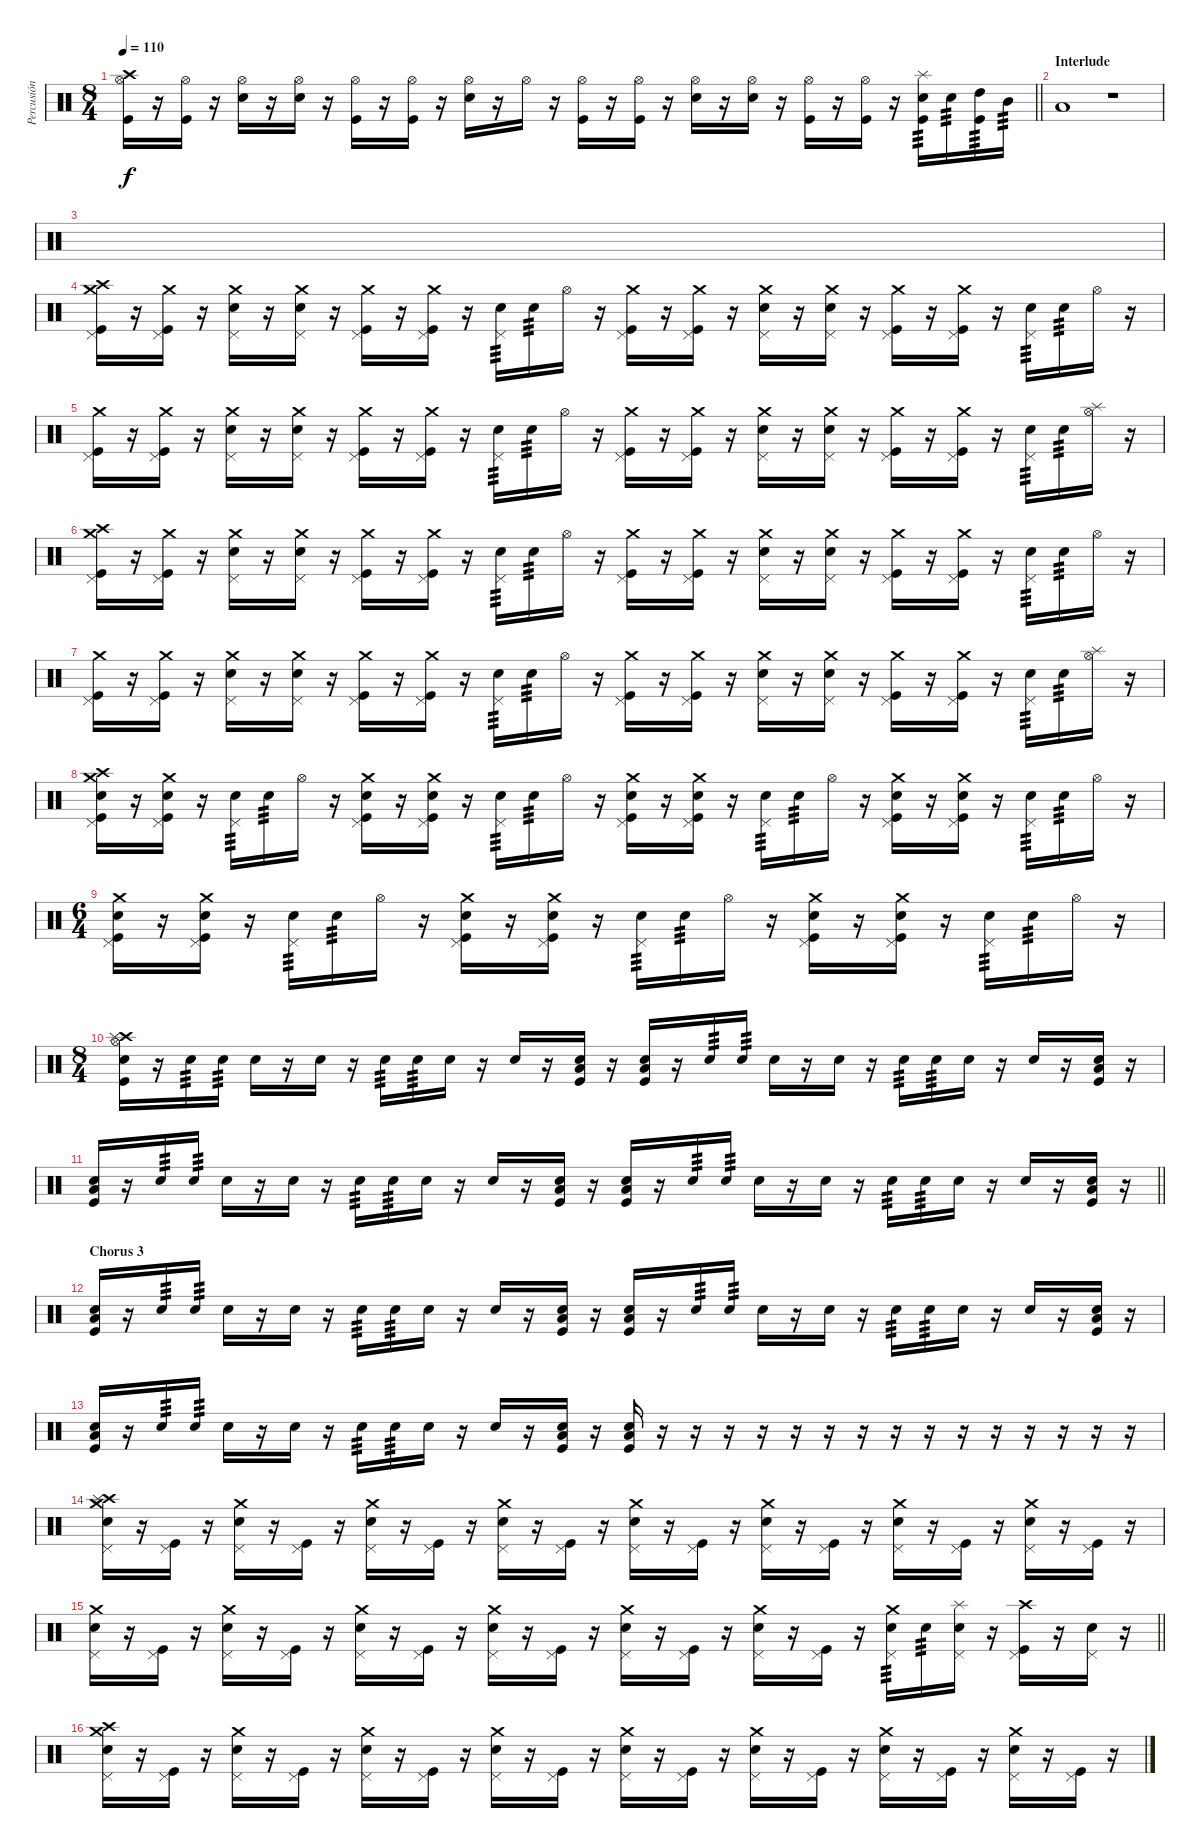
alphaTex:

\track ("Percusión" "Percusión") {instrument percussion}
\staff {score}
\articulation defaults
\ts (8 4)
\tempo 110
\clef neutral
\barLineRight lightlight
\ks c
("Crash high (hit)" "Hi-Hat (open)" "Kick (hit)").16{dy f} r.16 ("Hi-Hat (open)" "Kick (hit)").16 r.16 ("Hi-Hat (open)" "Electric Snare (hit)").16 r.16 ("Hi-Hat (open)" "Electric Snare (hit)").16 r.16 ("Hi-Hat (open)" "Kick (hit)").16 r.16 ("Hi-Hat (open)" "Kick (hit)").16 r.16 ("Hi-Hat (open)" "Electric Snare (hit)").16 r.16 "Hi-Hat (open)".16 r.16 ("Hi-Hat (open)" "Kick (hit)").16 r.16 ("Hi-Hat (open)" "Kick (hit)").16 r.16 ("Hi-Hat (open)" "Electric Snare (hit)").16 r.16 ("Hi-Hat (open)" "Electric Snare (hit)").16 r.16 ("Hi-Hat (open)" "Kick (hit)").16 r.16 ("Hi-Hat (open)" "Kick (hit)").16 r.16 ("Splash (hit)" "Electric Snare (hit)" "Kick (hit)").16{tp 3} "Electric Snare (hit)".16{tp 3} ("High Tom (hit)" "Kick (hit)").16{tp 3} "Mid Tom (hit)".16{tp 3} |
\section ("" "Interlude")
"Low Tom (hit)".1 r.1 |
|
("Crash high (hit)" "Pedal Hi-Hat (hit)" "Crash medium (hit)" "Kick (hit)").16 r.16 ("Pedal Hi-Hat (hit)" "Crash medium (hit)" "Kick (hit)").16 r.16 ("Pedal Hi-Hat (hit)" "Crash medium (hit)" "Electric Snare (hit)").16 r.16 ("Pedal Hi-Hat (hit)" "Crash medium (hit)" "Electric Snare (hit)").16 r.16 ("Pedal Hi-Hat (hit)" "Crash medium (hit)" "Kick (hit)").16 r.16 ("Pedal Hi-Hat (hit)" "Crash medium (hit)" "Kick (hit)").16 r.16 ("Pedal Hi-Hat (hit)" "Electric Snare (hit)").16{tp 3} "Electric Snare (hit)".16{tp 3} "Hi-Hat (open)".16 r.16 ("Pedal Hi-Hat (hit)" "Crash medium (hit)" "Kick (hit)").16 r.16 ("Pedal Hi-Hat (hit)" "Crash medium (hit)" "Kick (hit)").16 r.16 ("Pedal Hi-Hat (hit)" "Crash medium (hit)" "Electric Snare (hit)").16 r.16 ("Pedal Hi-Hat (hit)" "Crash medium (hit)" "Electric Snare (hit)").16 r.16 ("Pedal Hi-Hat (hit)" "Crash medium (hit)" "Kick (hit)").16 r.16 ("Pedal Hi-Hat (hit)" "Crash medium (hit)" "Kick (hit)").16 r.16 ("Pedal Hi-Hat (hit)" "Electric Snare (hit)").16{tp 3} "Electric Snare (hit)".16{tp 3} "Hi-Hat (open)".16 r.16 |
("Pedal Hi-Hat (hit)" "Crash medium (hit)" "Kick (hit)").16 r.16 ("Pedal Hi-Hat (hit)" "Crash medium (hit)" "Kick (hit)").16 r.16 ("Pedal Hi-Hat (hit)" "Crash medium (hit)" "Electric Snare (hit)").16 r.16 ("Pedal Hi-Hat (hit)" "Crash medium (hit)" "Electric Snare (hit)").16 r.16 ("Pedal Hi-Hat (hit)" "Crash medium (hit)" "Kick (hit)").16 r.16 ("Pedal Hi-Hat (hit)" "Crash medium (hit)" "Kick (hit)").16 r.16 ("Pedal Hi-Hat (hit)" "Electric Snare (hit)").16{tp 3} "Electric Snare (hit)".16{tp 3} "Hi-Hat (open)".16 r.16 ("Pedal Hi-Hat (hit)" "Crash medium (hit)" "Kick (hit)").16 r.16 ("Pedal Hi-Hat (hit)" "Crash medium (hit)" "Kick (hit)").16 r.16 ("Pedal Hi-Hat (hit)" "Crash medium (hit)" "Electric Snare (hit)").16 r.16 ("Pedal Hi-Hat (hit)" "Crash medium (hit)" "Electric Snare (hit)").16 r.16 ("Pedal Hi-Hat (hit)" "Crash medium (hit)" "Kick (hit)").16 r.16 ("Pedal Hi-Hat (hit)" "Crash medium (hit)" "Kick (hit)").16 r.16 ("Pedal Hi-Hat (hit)" "Electric Snare (hit)").16{tp 3} "Electric Snare (hit)".16{tp 3} ("Splash (hit)" "Hi-Hat (open)").16 r.16 |
("Crash high (hit)" "Pedal Hi-Hat (hit)" "Crash medium (hit)" "Kick (hit)").16 r.16 ("Pedal Hi-Hat (hit)" "Crash medium (hit)" "Kick (hit)").16 r.16 ("Pedal Hi-Hat (hit)" "Crash medium (hit)" "Electric Snare (hit)").16 r.16 ("Pedal Hi-Hat (hit)" "Crash medium (hit)" "Electric Snare (hit)").16 r.16 ("Pedal Hi-Hat (hit)" "Crash medium (hit)" "Kick (hit)").16 r.16 ("Pedal Hi-Hat (hit)" "Crash medium (hit)" "Kick (hit)").16 r.16 ("Pedal Hi-Hat (hit)" "Electric Snare (hit)").16{tp 3} "Electric Snare (hit)".16{tp 3} "Hi-Hat (open)".16 r.16 ("Pedal Hi-Hat (hit)" "Crash medium (hit)" "Kick (hit)").16 r.16 ("Pedal Hi-Hat (hit)" "Crash medium (hit)" "Kick (hit)").16 r.16 ("Pedal Hi-Hat (hit)" "Crash medium (hit)" "Electric Snare (hit)").16 r.16 ("Pedal Hi-Hat (hit)" "Crash medium (hit)" "Electric Snare (hit)").16 r.16 ("Pedal Hi-Hat (hit)" "Crash medium (hit)" "Kick (hit)").16 r.16 ("Pedal Hi-Hat (hit)" "Crash medium (hit)" "Kick (hit)").16 r.16 ("Pedal Hi-Hat (hit)" "Electric Snare (hit)").16{tp 3} "Electric Snare (hit)".16{tp 3} "Hi-Hat (open)".16 r.16 |
("Pedal Hi-Hat (hit)" "Crash medium (hit)" "Kick (hit)").16 r.16 ("Pedal Hi-Hat (hit)" "Crash medium (hit)" "Kick (hit)").16 r.16 ("Pedal Hi-Hat (hit)" "Crash medium (hit)" "Electric Snare (hit)").16 r.16 ("Pedal Hi-Hat (hit)" "Crash medium (hit)" "Electric Snare (hit)").16 r.16 ("Pedal Hi-Hat (hit)" "Crash medium (hit)" "Kick (hit)").16 r.16 ("Pedal Hi-Hat (hit)" "Crash medium (hit)" "Kick (hit)").16 r.16 ("Pedal Hi-Hat (hit)" "Electric Snare (hit)").16{tp 3} "Electric Snare (hit)".16{tp 3} "Hi-Hat (open)".16 r.16 ("Pedal Hi-Hat (hit)" "Crash medium (hit)" "Kick (hit)").16 r.16 ("Pedal Hi-Hat (hit)" "Crash medium (hit)" "Kick (hit)").16 r.16 ("Pedal Hi-Hat (hit)" "Crash medium (hit)" "Electric Snare (hit)").16 r.16 ("Pedal Hi-Hat (hit)" "Crash medium (hit)" "Electric Snare (hit)").16 r.16 ("Pedal Hi-Hat (hit)" "Crash medium (hit)" "Kick (hit)").16 r.16 ("Pedal Hi-Hat (hit)" "Crash medium (hit)" "Kick (hit)").16 r.16 ("Pedal Hi-Hat (hit)" "Electric Snare (hit)").16{tp 3} "Electric Snare (hit)".16{tp 3} ("Splash (hit)" "Hi-Hat (open)").16 r.16 |
("Crash high (hit)" "Pedal Hi-Hat (hit)" "Crash medium (hit)" "Electric Snare (hit)" "Kick (hit)").16 r.16 ("Pedal Hi-Hat (hit)" "Crash medium (hit)" "Electric Snare (hit)" "Kick (hit)").16 r.16 ("Pedal Hi-Hat (hit)" "Electric Snare (hit)").16{tp 3} "Electric Snare (hit)".16{tp 3} "Hi-Hat (open)".16 r.16 ("Pedal Hi-Hat (hit)" "Crash medium (hit)" "Electric Snare (hit)" "Kick (hit)").16 r.16 ("Pedal Hi-Hat (hit)" "Crash medium (hit)" "Electric Snare (hit)" "Kick (hit)").16 r.16 ("Pedal Hi-Hat (hit)" "Electric Snare (hit)").16{tp 3} "Electric Snare (hit)".16{tp 3} "Hi-Hat (open)".16 r.16 ("Pedal Hi-Hat (hit)" "Crash medium (hit)" "Electric Snare (hit)" "Kick (hit)").16 r.16 ("Pedal Hi-Hat (hit)" "Crash medium (hit)" "Electric Snare (hit)" "Kick (hit)").16 r.16 ("Pedal Hi-Hat (hit)" "Electric Snare (hit)").16{tp 3} "Electric Snare (hit)".16{tp 3} "Hi-Hat (open)".16 r.16 ("Pedal Hi-Hat (hit)" "Crash medium (hit)" "Electric Snare (hit)" "Kick (hit)").16 r.16 ("Pedal Hi-Hat (hit)" "Crash medium (hit)" "Electric Snare (hit)" "Kick (hit)").16 r.16 ("Pedal Hi-Hat (hit)" "Electric Snare (hit)").16{tp 3} "Electric Snare (hit)".16{tp 3} "Hi-Hat (open)".16 r.16 |
\ts (6 4)
("Pedal Hi-Hat (hit)" "Crash medium (hit)" "Electric Snare (hit)" "Kick (hit)").16 r.16 ("Pedal Hi-Hat (hit)" "Crash medium (hit)" "Electric Snare (hit)" "Kick (hit)").16 r.16 ("Pedal Hi-Hat (hit)" "Electric Snare (hit)").16{tp 3} "Electric Snare (hit)".16{tp 3} "Hi-Hat (open)".16 r.16 ("Pedal Hi-Hat (hit)" "Crash medium (hit)" "Electric Snare (hit)" "Kick (hit)").16 r.16 ("Pedal Hi-Hat (hit)" "Crash medium (hit)" "Electric Snare (hit)" "Kick (hit)").16 r.16 ("Pedal Hi-Hat (hit)" "Electric Snare (hit)").16{tp 3} "Electric Snare (hit)".16{tp 3} "Hi-Hat (open)".16 r.16 ("Pedal Hi-Hat (hit)" "Crash medium (hit)" "Electric Snare (hit)" "Kick (hit)").16 r.16 ("Pedal Hi-Hat (hit)" "Crash medium (hit)" "Electric Snare (hit)" "Kick (hit)").16 r.16 ("Pedal Hi-Hat (hit)" "Electric Snare (hit)").16{tp 3} "Electric Snare (hit)".16{tp 3} "Hi-Hat (open)".16 r.16 |
\ts (8 4)
("Crash high (hit)" "Splash (hit)" "Hi-Hat (open)" "Electric Snare (hit)" "Kick (hit)").16 r.16 "Electric Snare (hit)".16{tp 3} "Electric Snare (hit)".16{tp 3} "Electric Snare (hit)".16 r.16 "Electric Snare (hit)".16 r.16 "Electric Snare (hit)".16{tp 3} "Electric Snare (hit)".16{tp 3} "Electric Snare (hit)".16 r.16 "Electric Snare (hit)".16 r.16 ("Low Tom (hit)" "Electric Snare (hit)" "Kick (hit)").16 r.16 ("Low Tom (hit)" "Electric Snare (hit)" "Kick (hit)").16 r.16 "Electric Snare (hit)".16{tp 3} "Electric Snare (hit)".16{tp 3} "Electric Snare (hit)".16 r.16 "Electric Snare (hit)".16 r.16 "Electric Snare (hit)".16{tp 3} "Electric Snare (hit)".16{tp 3} "Electric Snare (hit)".16 r.16 "Electric Snare (hit)".16 r.16 ("Low Tom (hit)" "Electric Snare (hit)" "Kick (hit)").16 r.16 |
\barLineRight lightlight
("Low Tom (hit)" "Electric Snare (hit)" "Kick (hit)").16 r.16 "Electric Snare (hit)".16{tp 3} "Electric Snare (hit)".16{tp 3} "Electric Snare (hit)".16 r.16 "Electric Snare (hit)".16 r.16 "Electric Snare (hit)".16{tp 3} "Electric Snare (hit)".16{tp 3} "Electric Snare (hit)".16 r.16 "Electric Snare (hit)".16 r.16 ("Low Tom (hit)" "Electric Snare (hit)" "Kick (hit)").16 r.16 ("Low Tom (hit)" "Electric Snare (hit)" "Kick (hit)").16 r.16 "Electric Snare (hit)".16{tp 3} "Electric Snare (hit)".16{tp 3} "Electric Snare (hit)".16 r.16 "Electric Snare (hit)".16 r.16 "Electric Snare (hit)".16{tp 3} "Electric Snare (hit)".16{tp 3} "Electric Snare (hit)".16 r.16 "Electric Snare (hit)".16 r.16 ("Low Tom (hit)" "Electric Snare (hit)" "Kick (hit)").16 r.16 |
\section ("" "Chorus 3")
("Low Tom (hit)" "Electric Snare (hit)" "Kick (hit)").16 r.16 "Electric Snare (hit)".16{tp 3} "Electric Snare (hit)".16{tp 3} "Electric Snare (hit)".16 r.16 "Electric Snare (hit)".16 r.16 "Electric Snare (hit)".16{tp 3} "Electric Snare (hit)".16{tp 3} "Electric Snare (hit)".16 r.16 "Electric Snare (hit)".16 r.16 ("Low Tom (hit)" "Electric Snare (hit)" "Kick (hit)").16 r.16 ("Low Tom (hit)" "Electric Snare (hit)" "Kick (hit)").16 r.16 "Electric Snare (hit)".16{tp 3} "Electric Snare (hit)".16{tp 3} "Electric Snare (hit)".16 r.16 "Electric Snare (hit)".16 r.16 "Electric Snare (hit)".16{tp 3} "Electric Snare (hit)".16{tp 3} "Electric Snare (hit)".16 r.16 "Electric Snare (hit)".16 r.16 ("Low Tom (hit)" "Electric Snare (hit)" "Kick (hit)").16 r.16 |
("Low Tom (hit)" "Electric Snare (hit)" "Kick (hit)").16 r.16 "Electric Snare (hit)".16{tp 3} "Electric Snare (hit)".16{tp 3} "Electric Snare (hit)".16 r.16 "Electric Snare (hit)".16 r.16 "Electric Snare (hit)".16{tp 3} "Electric Snare (hit)".16{tp 3} "Electric Snare (hit)".16 r.16 "Electric Snare (hit)".16 r.16 ("Low Tom (hit)" "Electric Snare (hit)" "Kick (hit)").16 r.16 ("Low Tom (hit)" "Electric Snare (hit)" "Kick (hit)").16 r.16 r.16 r.16 r.16 r.16 r.16 r.16 r.16 r.16 r.16 r.16 r.16 r.16 r.16 r.16 |
("Crash high (hit)" "Splash (hit)" "Crash medium (hit)" "Pedal Hi-Hat (hit)" "Electric Snare (hit)").16 r.16 ("Pedal Hi-Hat (hit)" "Kick (hit)").16 r.16 ("Crash medium (hit)" "Pedal Hi-Hat (hit)" "Electric Snare (hit)").16 r.16 ("Pedal Hi-Hat (hit)" "Kick (hit)").16 r.16 ("Crash medium (hit)" "Pedal Hi-Hat (hit)" "Electric Snare (hit)").16 r.16 ("Pedal Hi-Hat (hit)" "Kick (hit)").16 r.16 ("Crash medium (hit)" "Pedal Hi-Hat (hit)" "Electric Snare (hit)").16 r.16 ("Pedal Hi-Hat (hit)" "Kick (hit)").16 r.16 ("Crash medium (hit)" "Pedal Hi-Hat (hit)" "Electric Snare (hit)").16 r.16 ("Pedal Hi-Hat (hit)" "Kick (hit)").16 r.16 ("Crash medium (hit)" "Pedal Hi-Hat (hit)" "Electric Snare (hit)").16 r.16 ("Pedal Hi-Hat (hit)" "Kick (hit)").16 r.16 ("Crash medium (hit)" "Pedal Hi-Hat (hit)" "Electric Snare (hit)").16 r.16 ("Pedal Hi-Hat (hit)" "Kick (hit)").16 r.16 ("Crash medium (hit)" "Pedal Hi-Hat (hit)" "Electric Snare (hit)").16 r.16 ("Pedal Hi-Hat (hit)" "Kick (hit)").16 r.16 |
\barLineRight lightlight
("Crash medium (hit)" "Pedal Hi-Hat (hit)" "Electric Snare (hit)").16 r.16 ("Pedal Hi-Hat (hit)" "Kick (hit)").16 r.16 ("Crash medium (hit)" "Pedal Hi-Hat (hit)" "Electric Snare (hit)").16 r.16 ("Pedal Hi-Hat (hit)" "Kick (hit)").16 r.16 ("Crash medium (hit)" "Pedal Hi-Hat (hit)" "Electric Snare (hit)").16 r.16 ("Pedal Hi-Hat (hit)" "Kick (hit)").16 r.16 ("Crash medium (hit)" "Pedal Hi-Hat (hit)" "Electric Snare (hit)").16 r.16 ("Pedal Hi-Hat (hit)" "Kick (hit)").16 r.16 ("Crash medium (hit)" "Pedal Hi-Hat (hit)" "Electric Snare (hit)").16 r.16 ("Pedal Hi-Hat (hit)" "Kick (hit)").16 r.16 ("Crash medium (hit)" "Pedal Hi-Hat (hit)" "Electric Snare (hit)").16 r.16 ("Pedal Hi-Hat (hit)" "Kick (hit)").16 r.16 ("Crash medium (hit)" "Pedal Hi-Hat (hit)" "Electric Snare (hit)").16{tp 3} "Electric Snare (hit)".16{tp 3} ("Splash (hit)" "Pedal Hi-Hat (hit)" "Electric Snare (hit)").16 r.16 ("Crash high (hit)" "Pedal Hi-Hat (hit)" "Kick (hit)").16 r.16 ("Pedal Hi-Hat (hit)" "Electric Snare (hit)").16 r.16 |
("Crash high (hit)" "Crash medium (hit)" "Pedal Hi-Hat (hit)" "Electric Snare (hit)").16 r.16 ("Pedal Hi-Hat (hit)" "Kick (hit)").16 r.16 ("Crash medium (hit)" "Pedal Hi-Hat (hit)" "Electric Snare (hit)").16 r.16 ("Pedal Hi-Hat (hit)" "Kick (hit)").16 r.16 ("Crash medium (hit)" "Pedal Hi-Hat (hit)" "Electric Snare (hit)").16 r.16 ("Pedal Hi-Hat (hit)" "Kick (hit)").16 r.16 ("Crash medium (hit)" "Pedal Hi-Hat (hit)" "Electric Snare (hit)").16 r.16 ("Pedal Hi-Hat (hit)" "Kick (hit)").16 r.16 ("Crash medium (hit)" "Pedal Hi-Hat (hit)" "Electric Snare (hit)").16 r.16 ("Pedal Hi-Hat (hit)" "Kick (hit)").16 r.16 ("Crash medium (hit)" "Pedal Hi-Hat (hit)" "Electric Snare (hit)").16 r.16 ("Pedal Hi-Hat (hit)" "Kick (hit)").16 r.16 ("Crash medium (hit)" "Pedal Hi-Hat (hit)" "Electric Snare (hit)").16 r.16 ("Pedal Hi-Hat (hit)" "Kick (hit)").16 r.16 ("Crash medium (hit)" "Pedal Hi-Hat (hit)" "Electric Snare (hit)").16 r.16 ("Pedal Hi-Hat (hit)" "Kick (hit)").16 r.16
